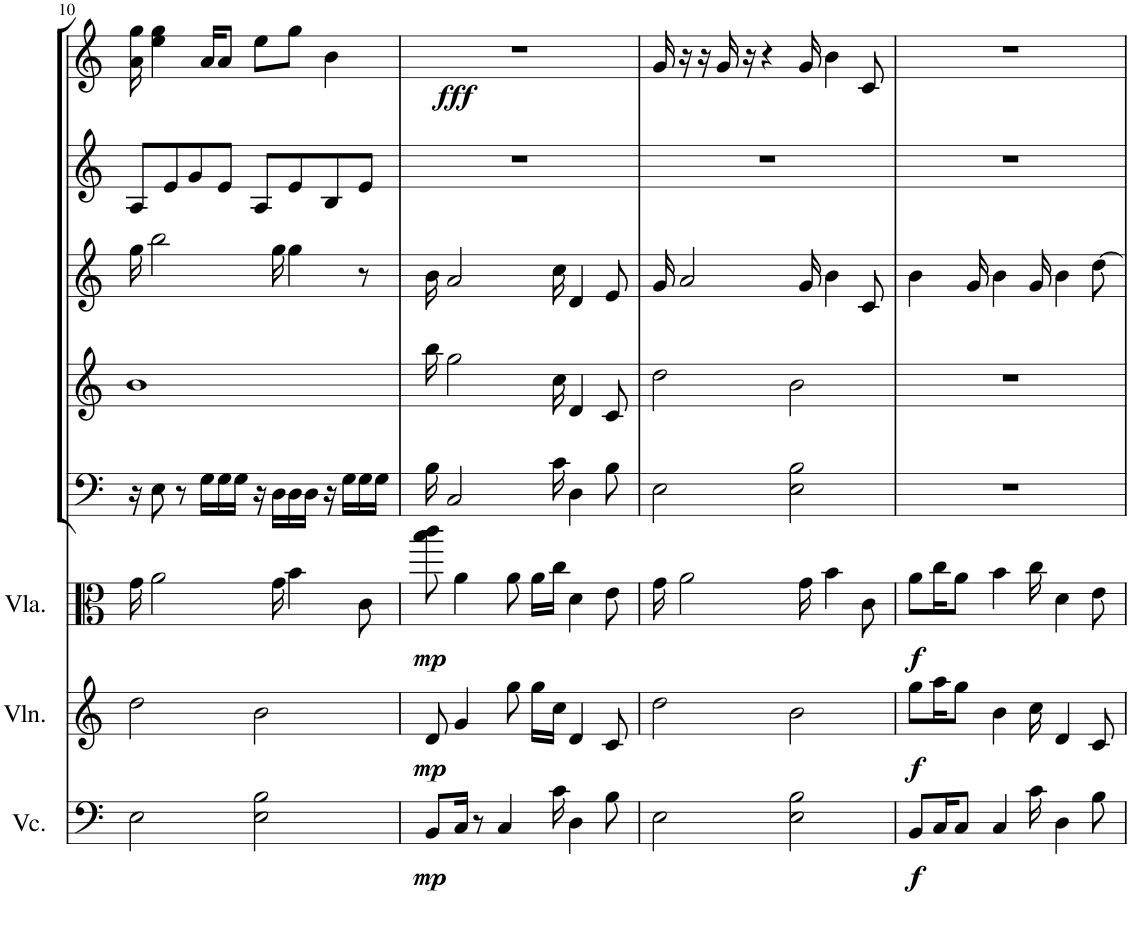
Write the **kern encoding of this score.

**kern	**dynam	**kern	**dynam	**kern	**dynam	**kern	**kern	**kern	**kern	**kern	**dynam
*part8	*part8	*part7	*part7	*part6	*part6	*part5	*part4	*part3	*part2	*part1	*part1
*staff8	*staff8	*staff7	*staff7	*staff6	*staff6	*staff5	*staff4	*staff3	*staff2	*staff1	*staff1
*I"Violoncello	*	*I"Violin	*	*I"Viola	*	*I"Bassoon	*I"Horn in F	*I"Bb Clarinet	*I"Oboe	*I"Flute	*
*I'Vc.	*	*I'Vln.	*	*I'Vla.	*	*I'Bsn	*I'Hn	*I'Cl	*I'Ob	*I'Fl	*
!!LO:PB:g=z
*clefF4	*	*clefG2	*	*clefC3	*	*clefF4	*clefG2	*clefG2	*clefG2	*clefG2	*
*	*	*	*	*	*	*	*ITrd4c7	*ITrd1c2	*	*	*
*k[]	*	*k[]	*	*k[]	*	*k[]	*k[]	*k[]	*k[]	*k[]	*
*M4/4	*	*M4/4	*	*M4/4	*	*M4/4	*M4/4	*M4/4	*M4/4	*M4/4	*
=10	=10	=10	=10	=10	=10	=10	=10	=10	=10	=10	=10
2E\	.	2dd\	.	16g\	.	16r	1b	16gg\	8A/L	16a\ 16gg\	.
.	.	.	.	2a\	.	8E\	.	2bb\	.	4ee\ 4gg\	.
.	.	.	.	.	.	.	.	.	8e/	.	.
.	.	.	.	.	.	8r	.	.	.	.	.
.	.	.	.	.	.	.	.	.	8g/	.	.
.	.	.	.	.	.	16G\LL	.	.	.	16a/KL	.
.	.	.	.	.	.	16G\	.	.	8e/J	8a/J	.
.	.	.	.	.	.	16G\JJ	.	.	.	.	.
2E\ 2B\	.	2b\	.	.	.	16r	.	.	8A/L	8ee\L	.
.	.	.	.	16g\	.	16D\LL	.	16gg\	.	.	.
.	.	.	.	4b\	.	16D\	.	4gg\	8e/	8gg\J	.
.	.	.	.	.	.	16D\JJ	.	.	.	.	.
.	.	.	.	.	.	16r	.	.	8B/	4b\	.
.	.	.	.	.	.	16G\LL	.	.	.	.	.
.	.	.	.	8c\	.	16G\	.	8r	8e/J	.	.
.	.	.	.	.	.	16G\JJ	.	.	.	.	.
=11	=11	=11	=11	=11	=11	=11	=11	=11	=11	=11	=11
!	!LO:DY:b	!	!LO:DY:b	!	!LO:DY:b	!	!	!	!	!	!LO:DY:b
8BB/L	mp	8d/	mp	8bb\ 8ccc\	mp	16B\	16bb\	16b\	1r	1r	fff
.	.	.	.	.	.	2C/	2gg\	2a/	.	.	.
16C/Jk	.	4g/	.	4a\	.	.	.	.	.	.	.
8r	.	.	.	.	.	.	.	.	.	.	.
4C/	.	.	.	.	.	.	.	.	.	.	.
.	.	8gg\	.	8a\	.	.	.	.	.	.	.
.	.	16gg\LL	.	16a\LL	.	.	.	.	.	.	.
16c\	.	16cc\JJ	.	16cc\JJ	.	16c\	16cc\	16cc\	.	.	.
4D\	.	4d/	.	4d\	.	4D\	4d/	4d/	.	.	.
8B\	.	8c/	.	8e\	.	8B\	8c/	8e/	.	.	.
=12	=12	=12	=12	=12	=12	=12	=12	=12	=12	=12	=12
2E\	.	2dd\	.	16g\	.	2E\	2dd\	16g/	1r	16g/	.
.	.	.	.	2a\	.	.	.	2a/	.	16r	.
.	.	.	.	.	.	.	.	.	.	16r	.
.	.	.	.	.	.	.	.	.	.	16g/	.
.	.	.	.	.	.	.	.	.	.	16r	.
.	.	.	.	.	.	.	.	.	.	4r	.
2E\ 2B\	.	2b\	.	.	.	2E\ 2B\	2b\	.	.	.	.
.	.	.	.	16g\	.	.	.	16g/	.	16g/	.
.	.	.	.	4b\	.	.	.	4b\	.	4b\	.
.	.	.	.	8c\	.	.	.	8c/	.	8c/	.
=13	=13	=13	=13	=13	=13	=13	=13	=13	=13	=13	=13
!	!LO:DY:b	!	!LO:DY:b	!	!LO:DY:b	!	!	!	!	!	!
8BB/L	f	8gg\L	f	8a\L	f	1r	1r	4b\	1r	1r	.
16C/K	.	16aa\K	.	16cc\K	.	.	.	.	.	.	.
8C/J	.	8gg\J	.	8a\J	.	.	.	.	.	.	.
.	.	.	.	.	.	.	.	16g/	.	.	.
4C/	.	4b\	.	4b\	.	.	.	4b\	.	.	.
16c\	.	16cc\	.	16cc\	.	.	.	16g/	.	.	.
4D\	.	4d/	.	4d\	.	.	.	4b\	.	.	.
8B\	.	8c/	.	8e\	.	.	.	[8dd\	.	.	.
=	=	=	=	=	=	=	=	=	=	=	=
*-	*-	*-	*-	*-	*-	*-	*-	*-	*-	*-	*-
